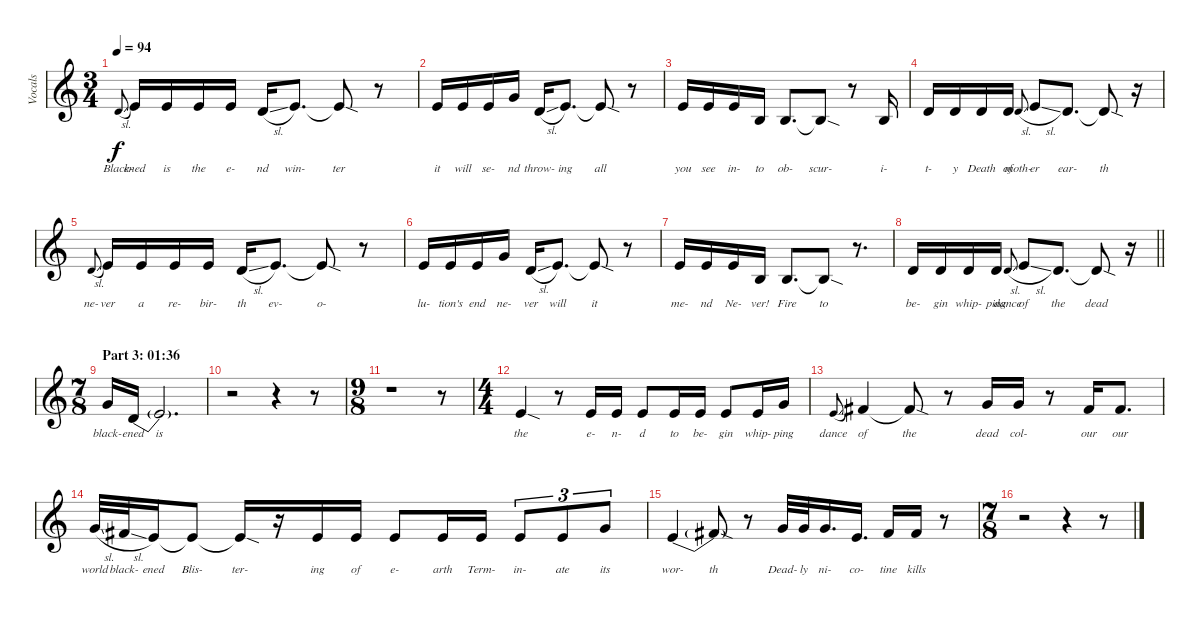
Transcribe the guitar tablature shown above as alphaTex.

\track ("Vocals" "Vocals") {instrument lead2sawtooth}
\staff {score}
\tuning (E4 B3 G3 D3 A2 E2) {hide}
\ts (3 4)
\tempo 94
\clef g2
\ks c
7.3{sl}.8{lyrics (0 "Black-") lyrics (1 "") lyrics (2 "") lyrics (3 "") lyrics (4 "") gr onbeat dy f} 9.3.16{lyrics (0 "ened") lyrics (1 "") lyrics (2 "") lyrics (3 "") lyrics (4 "")} 9.3.16{lyrics (0 "is") lyrics (1 "") lyrics (2 "") lyrics (3 "") lyrics (4 "")} 9.3.16{lyrics (0 "the") lyrics (1 "") lyrics (2 "") lyrics (3 "") lyrics (4 "")} 9.3.16{lyrics (0 "e-") lyrics (1 "") lyrics (2 "") lyrics (3 "") lyrics (4 "")} 7.3{sl}.16{lyrics (0 "nd") lyrics (1 "") lyrics (2 "") lyrics (3 "") lyrics (4 "")} 9.3.8{d lyrics (0 "win-") lyrics (1 "") lyrics (2 "") lyrics (3 "") lyrics (4 "")} 9.3{sod t}.8{lyrics (0 "ter") lyrics (1 "") lyrics (2 "") lyrics (3 "") lyrics (4 "")} r.8 |
9.3.16{lyrics (0 "it") lyrics (1 "") lyrics (2 "") lyrics (3 "") lyrics (4 "")} 9.3.16{lyrics (0 "will") lyrics (1 "") lyrics (2 "") lyrics (3 "") lyrics (4 "")} 9.3.16{lyrics (0 "se-") lyrics (1 "") lyrics (2 "") lyrics (3 "") lyrics (4 "")} 12.3.16{lyrics (0 "nd") lyrics (1 "") lyrics (2 "") lyrics (3 "") lyrics (4 "")} 7.3{sl}.16{lyrics (0 "throw-") lyrics (1 "") lyrics (2 "") lyrics (3 "") lyrics (4 "")} 9.3.8{d lyrics (0 "ing") lyrics (1 "") lyrics (2 "") lyrics (3 "") lyrics (4 "")} 9.3{sod t}.8{lyrics (0 "all") lyrics (1 "") lyrics (2 "") lyrics (3 "") lyrics (4 "")} r.8 |
9.3.16{lyrics (0 "you") lyrics (1 "") lyrics (2 "") lyrics (3 "") lyrics (4 "")} 9.3.16{lyrics (0 "see") lyrics (1 "") lyrics (2 "") lyrics (3 "") lyrics (4 "")} 9.3.16{lyrics (0 "in-") lyrics (1 "") lyrics (2 "") lyrics (3 "") lyrics (4 "")} 4.3.16{lyrics (0 "to") lyrics (1 "") lyrics (2 "") lyrics (3 "") lyrics (4 "")} 4.3.8{d lyrics (0 "ob-") lyrics (1 "") lyrics (2 "") lyrics (3 "") lyrics (4 "")} 4.3{sod t}.8{lyrics (0 "scur-") lyrics (1 "") lyrics (2 "") lyrics (3 "") lyrics (4 "")} r.8 4.3.16{lyrics (0 "i-") lyrics (1 "") lyrics (2 "") lyrics (3 "") lyrics (4 "")} |
7.3.16{lyrics (0 "t-") lyrics (1 "") lyrics (2 "") lyrics (3 "") lyrics (4 "")} 7.3.16{lyrics (0 "y") lyrics (1 "") lyrics (2 "") lyrics (3 "") lyrics (4 "")} 7.3.16{lyrics (0 "Death") lyrics (1 "") lyrics (2 "") lyrics (3 "") lyrics (4 "")} 7.3.16{lyrics (0 "of") lyrics (1 "") lyrics (2 "") lyrics (3 "") lyrics (4 "")} 7.3{sl}.8{lyrics (0 "moth-") lyrics (1 "") lyrics (2 "") lyrics (3 "") lyrics (4 "") gr onbeat} 9.3{sl}.8{lyrics (0 "er") lyrics (1 "") lyrics (2 "") lyrics (3 "") lyrics (4 "")} 7.3.8{d lyrics (0 "ear-") lyrics (1 "") lyrics (2 "") lyrics (3 "") lyrics (4 "")} 7.3{sod t}.8{lyrics (0 "th") lyrics (1 "") lyrics (2 "") lyrics (3 "") lyrics (4 "")} r.16 |
7.3{sl}.8{lyrics (0 "ne-") lyrics (1 "") lyrics (2 "") lyrics (3 "") lyrics (4 "") gr onbeat} 9.3.16{lyrics (0 "ver") lyrics (1 "") lyrics (2 "") lyrics (3 "") lyrics (4 "")} 9.3.16{lyrics (0 "a") lyrics (1 "") lyrics (2 "") lyrics (3 "") lyrics (4 "")} 9.3.16{lyrics (0 "re-") lyrics (1 "") lyrics (2 "") lyrics (3 "") lyrics (4 "")} 9.3.16{lyrics (0 "bir-") lyrics (1 "") lyrics (2 "") lyrics (3 "") lyrics (4 "")} 7.3{sl}.16{lyrics (0 "th") lyrics (1 "") lyrics (2 "") lyrics (3 "") lyrics (4 "")} 9.3.8{d lyrics (0 "ev-") lyrics (1 "") lyrics (2 "") lyrics (3 "") lyrics (4 "")} 9.3{sod t}.8{lyrics (0 "o-") lyrics (1 "") lyrics (2 "") lyrics (3 "") lyrics (4 "")} r.8 |
9.3.16{lyrics (0 "lu-") lyrics (1 "") lyrics (2 "") lyrics (3 "") lyrics (4 "")} 9.3.16{lyrics (0 "tion's") lyrics (1 "") lyrics (2 "") lyrics (3 "") lyrics (4 "")} 9.3.16{lyrics (0 "end") lyrics (1 "") lyrics (2 "") lyrics (3 "") lyrics (4 "")} 12.3.16{lyrics (0 "ne-") lyrics (1 "") lyrics (2 "") lyrics (3 "") lyrics (4 "")} 7.3{sl}.16{lyrics (0 "ver") lyrics (1 "") lyrics (2 "") lyrics (3 "") lyrics (4 "")} 9.3.8{d lyrics (0 "will") lyrics (1 "") lyrics (2 "") lyrics (3 "") lyrics (4 "")} 9.3{sod t}.8{lyrics (0 "it") lyrics (1 "") lyrics (2 "") lyrics (3 "") lyrics (4 "")} r.8 |
9.3.16{lyrics (0 "me-") lyrics (1 "") lyrics (2 "") lyrics (3 "") lyrics (4 "")} 9.3.16{lyrics (0 "nd") lyrics (1 "") lyrics (2 "") lyrics (3 "") lyrics (4 "")} 9.3.16{lyrics (0 "Ne-") lyrics (1 "") lyrics (2 "") lyrics (3 "") lyrics (4 "")} 4.3.16{lyrics (0 "ver!") lyrics (1 "") lyrics (2 "") lyrics (3 "") lyrics (4 "")} 4.3.8{d lyrics (0 "Fire") lyrics (1 "") lyrics (2 "") lyrics (3 "") lyrics (4 "")} 4.3{sod t}.8{lyrics (0 "to") lyrics (1 "") lyrics (2 "") lyrics (3 "") lyrics (4 "")} r.8{d} |
\barLineRight lightlight
7.3.16{lyrics (0 "be-") lyrics (1 "") lyrics (2 "") lyrics (3 "") lyrics (4 "")} 7.3.16{lyrics (0 "gin") lyrics (1 "") lyrics (2 "") lyrics (3 "") lyrics (4 "")} 7.3.16{lyrics (0 "whip-") lyrics (1 "") lyrics (2 "") lyrics (3 "") lyrics (4 "")} 7.3.16{lyrics (0 "ping") lyrics (1 "") lyrics (2 "") lyrics (3 "") lyrics (4 "")} 7.3{sl}.8{lyrics (0 "dance") lyrics (1 "") lyrics (2 "") lyrics (3 "") lyrics (4 "") gr onbeat} 9.3{sl}.8{lyrics (0 "of") lyrics (1 "") lyrics (2 "") lyrics (3 "") lyrics (4 "")} 7.3.8{d lyrics (0 "the") lyrics (1 "") lyrics (2 "") lyrics (3 "") lyrics (4 "")} 7.3{sod t}.8{lyrics (0 "dead") lyrics (1 "") lyrics (2 "") lyrics (3 "") lyrics (4 "")} r.16 |
\ts (7 8)
\section ("" "Part 3: 01:36")
12.3.16{lyrics (0 "black-") lyrics (1 "") lyrics (2 "") lyrics (3 "") lyrics (4 "")} 7.3{be (bend 0 0 60 4)}.16{lyrics (0 "ened") lyrics (1 "") lyrics (2 "") lyrics (3 "") lyrics (4 "")} 7.3{t}.2{d lyrics (0 "is") lyrics (1 "") lyrics (2 "") lyrics (3 "") lyrics (4 "")} |
r.2 r.4 r.8 |
\ts (9 8)
r.1 r.8 |
\ts (4 4)
9.3{sod}.4{lyrics (0 "the") lyrics (1 "") lyrics (2 "") lyrics (3 "") lyrics (4 "")} r.8 9.3.16{lyrics (0 "e-") lyrics (1 "") lyrics (2 "") lyrics (3 "") lyrics (4 "")} 9.3.16{lyrics (0 "n-") lyrics (1 "") lyrics (2 "") lyrics (3 "") lyrics (4 "")} 9.3.8{lyrics (0 "d") lyrics (1 "") lyrics (2 "") lyrics (3 "") lyrics (4 "")} 9.3.16{lyrics (0 "to") lyrics (1 "") lyrics (2 "") lyrics (3 "") lyrics (4 "")} 9.3.16{lyrics (0 "be-") lyrics (1 "") lyrics (2 "") lyrics (3 "") lyrics (4 "")} 9.3.8{lyrics (0 "gin") lyrics (1 "") lyrics (2 "") lyrics (3 "") lyrics (4 "")} 9.3.16{lyrics (0 "whip-") lyrics (1 "") lyrics (2 "") lyrics (3 "") lyrics (4 "")} 12.3.16{lyrics (0 "ping") lyrics (1 "") lyrics (2 "") lyrics (3 "") lyrics (4 "")} |
9.3{sl}.8{lyrics (0 "dance") lyrics (1 "") lyrics (2 "") lyrics (3 "") lyrics (4 "") gr onbeat} 11.3.4{lyrics (0 "of") lyrics (1 "") lyrics (2 "") lyrics (3 "") lyrics (4 "")} 11.3{sod t}.8{lyrics (0 "the") lyrics (1 "") lyrics (2 "") lyrics (3 "") lyrics (4 "")} r.8 12.3.16{lyrics (0 "dead") lyrics (1 "") lyrics (2 "") lyrics (3 "") lyrics (4 "")} 12.3.16{lyrics (0 "col-") lyrics (1 "") lyrics (2 "") lyrics (3 "") lyrics (4 "")} r.8 11.3.16{lyrics (0 "our") lyrics (1 "") lyrics (2 "") lyrics (3 "") lyrics (4 "")} 11.3.8{d lyrics (0 "our") lyrics (1 "") lyrics (2 "") lyrics (3 "") lyrics (4 "")} |
12.3{sl}.32{lyrics (0 "world") lyrics (1 "") lyrics (2 "") lyrics (3 "") lyrics (4 "")} 11.3{sl}.32{lyrics (0 "black-") lyrics (1 "") lyrics (2 "") lyrics (3 "") lyrics (4 "")} 9.3.16{lyrics (0 "ened") lyrics (1 "") lyrics (2 "") lyrics (3 "") lyrics (4 "")} 9.3{t}.8{lyrics (0 "Blis-") lyrics (1 "") lyrics (2 "") lyrics (3 "") lyrics (4 "")} 9.3{sod t}.16{lyrics (0 "ter-") lyrics (1 "") lyrics (2 "") lyrics (3 "") lyrics (4 "")} r.16 9.3.16{lyrics (0 "ing") lyrics (1 "") lyrics (2 "") lyrics (3 "") lyrics (4 "")} 9.3.16{lyrics (0 "of") lyrics (1 "") lyrics (2 "") lyrics (3 "") lyrics (4 "")} 9.3.8{lyrics (0 "e-") lyrics (1 "") lyrics (2 "") lyrics (3 "") lyrics (4 "")} 9.3.16{lyrics (0 "arth") lyrics (1 "") lyrics (2 "") lyrics (3 "") lyrics (4 "")} 9.3.16{lyrics (0 "Term-") lyrics (1 "") lyrics (2 "") lyrics (3 "") lyrics (4 "")} 9.3.8{tu (3 2) lyrics (0 "in-") lyrics (1 "") lyrics (2 "") lyrics (3 "") lyrics (4 "")} 9.3.8{tu (3 2) lyrics (0 "ate") lyrics (1 "") lyrics (2 "") lyrics (3 "") lyrics (4 "")} 12.3.8{tu (3 2) lyrics (0 "its") lyrics (1 "") lyrics (2 "") lyrics (3 "") lyrics (4 "")} |
9.3{be (custom 0 0 5 4 15 4 20 0 30 4 60 4)}.4{lyrics (0 "wor-") lyrics (1 "") lyrics (2 "") lyrics (3 "") lyrics (4 "")} 9.3{sod t}.8{lyrics (0 "th") lyrics (1 "") lyrics (2 "") lyrics (3 "") lyrics (4 "")} r.8 12.3.32{lyrics (0 "Dead-") lyrics (1 "") lyrics (2 "") lyrics (3 "") lyrics (4 "")} 12.3.32{lyrics (0 "ly") lyrics (1 "") lyrics (2 "") lyrics (3 "") lyrics (4 "")} 12.3.16{d lyrics (0 "ni-") lyrics (1 "") lyrics (2 "") lyrics (3 "") lyrics (4 "")} 9.3.16{d lyrics (0 "co-") lyrics (1 "") lyrics (2 "") lyrics (3 "") lyrics (4 "")} 11.3.16{lyrics (0 "tine") lyrics (1 "") lyrics (2 "") lyrics (3 "") lyrics (4 "")} 11.3.16{lyrics (0 "kills") lyrics (1 "") lyrics (2 "") lyrics (3 "") lyrics (4 "")} r.8 |
\ts (7 8)
r.2 r.4 r.8
